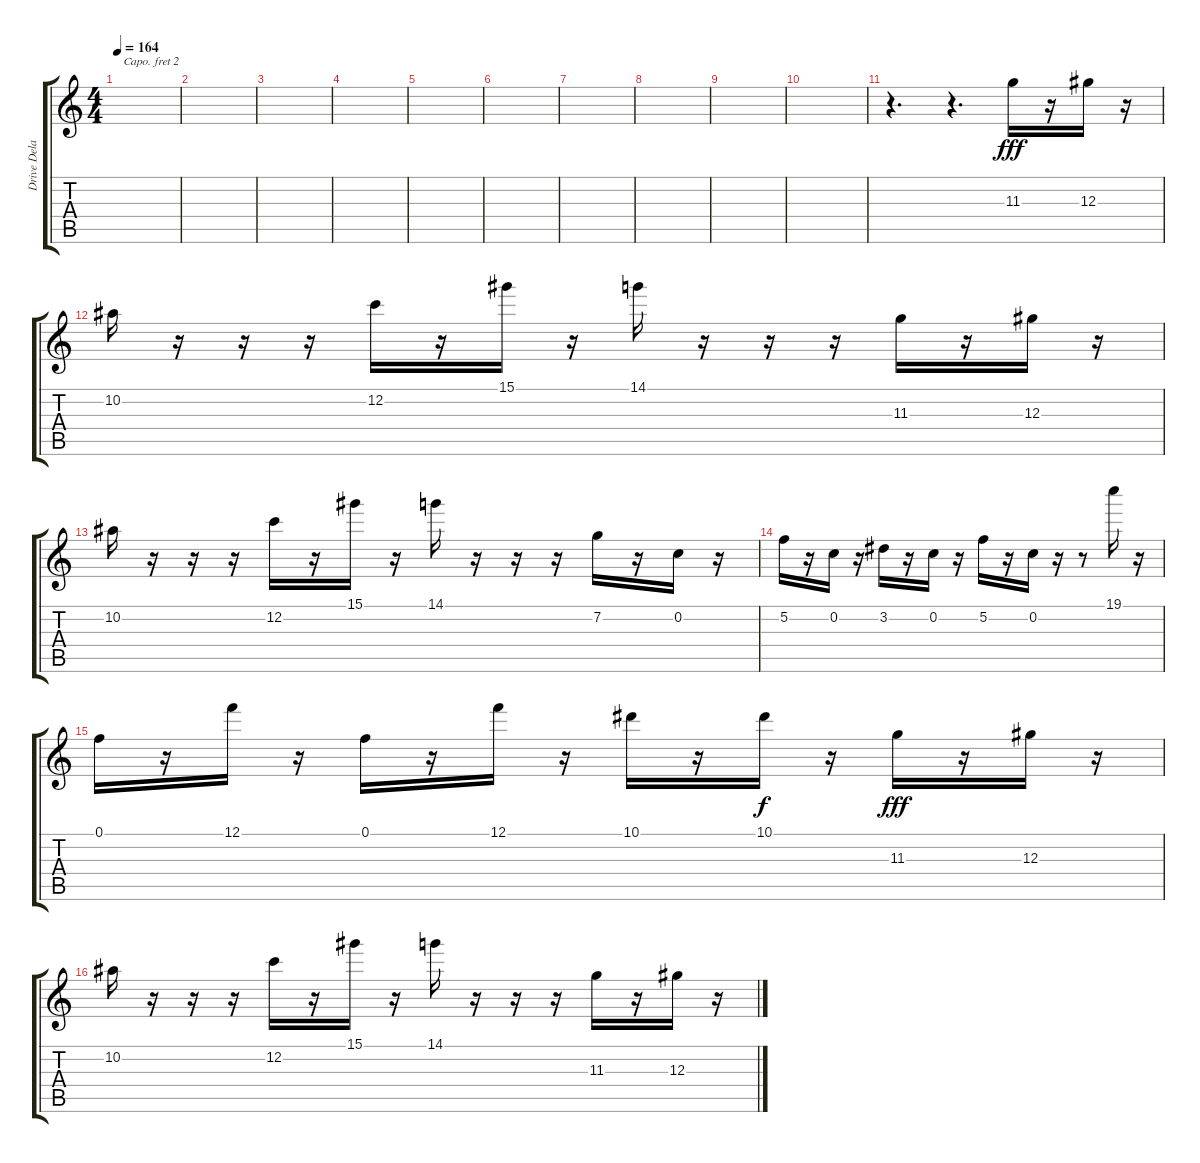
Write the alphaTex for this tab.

\track ("Drive Delay 4" "Drive Dela") {instrument overdrivenguitar}
\staff {score tabs}
\capo 2
\tuning (Eb4 Bb3 Gb3 Db3 Ab2 Eb2) {hide}
\ts (4 4)
\tempo 164
\clef g2
\ks c
|
|
|
|
|
|
|
|
|
|
r.4{d} r.4{d} 11.3.16{dy fff} r.16 12.3.16 r.16 |
10.2.16 r.16 r.16 r.16 12.2.16 r.16 15.1.16 r.16 14.1.16 r.16 r.16 r.16 11.3.16 r.16 12.3.16 r.16 |
10.2.16 r.16 r.16 r.16 12.2.16 r.16 15.1.16 r.16 14.1.16 r.16 r.16 r.16 7.2.16 r.16 0.2.16 r.16 |
5.2.16 r.16 0.2.16 r.16 3.2.16 r.16 0.2.16 r.16 5.2.16 r.16 0.2.16 r.16 r.8 19.1.16 r.16 |
0.1.16 r.16 12.1.16 r.16 0.1.16 r.16 12.1.16 r.16 10.1.16 r.16 10.1.16{dy f} r.16 11.3.16{dy fff} r.16 12.3.16 r.16 |
10.2.16 r.16 r.16 r.16 12.2.16 r.16 15.1.16 r.16 14.1.16 r.16 r.16 r.16 11.3.16 r.16 12.3.16 r.16
